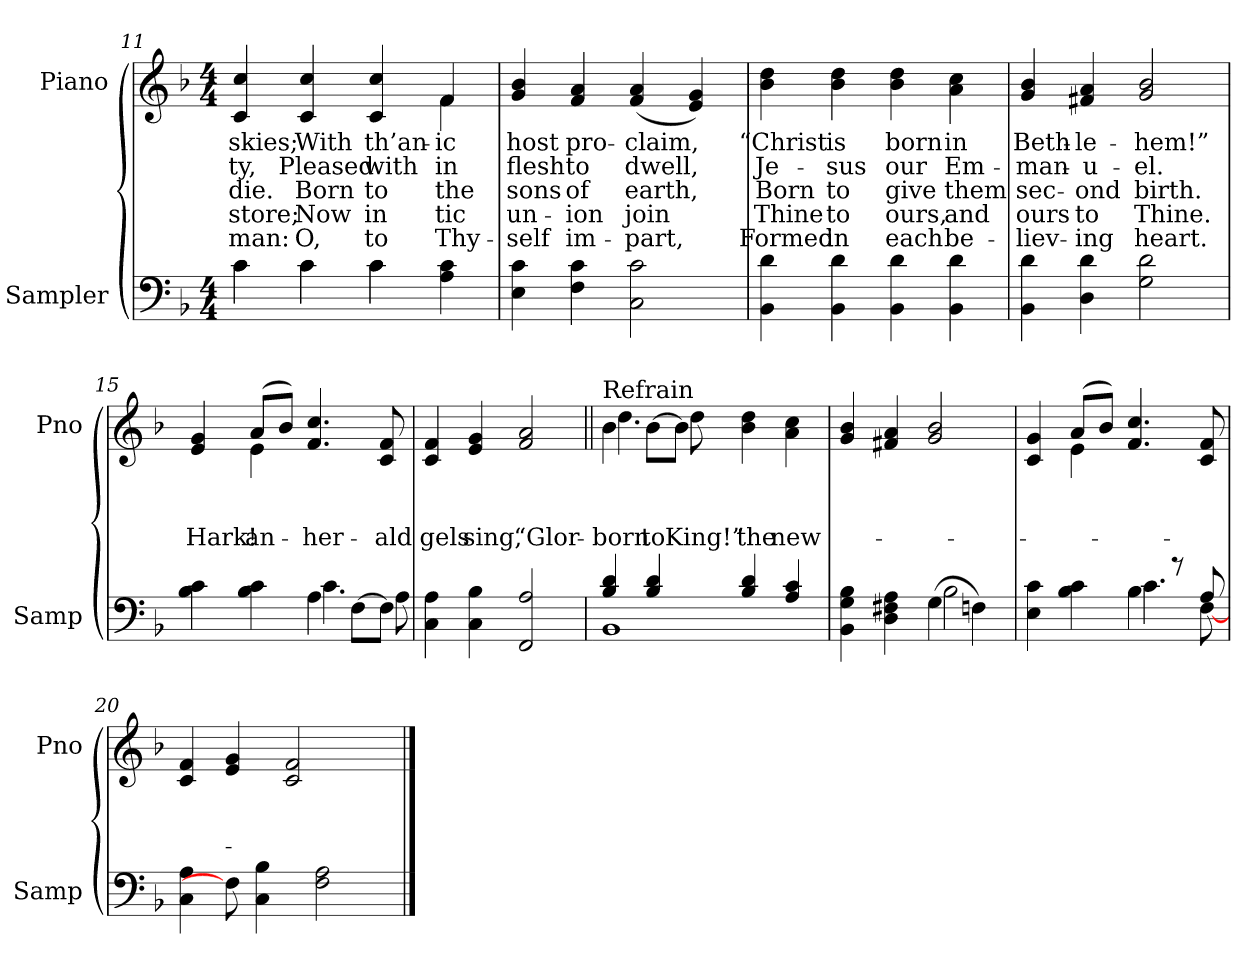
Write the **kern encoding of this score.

**kern	**kern	**text	**text	**text	**text	**text
*part2	*part1	*part1	*part1	*part1	*part1	*part1
*staff2	*staff1	*staff1	*staff1	*staff1	*staff1	*staff1
*I"Sampler	*I"Piano	*	*	*	*	*
*I'Samp	*I'Pno	*	*	*	*	*
*clefF4	*clefG2	*	*	*	*	*
*k[b-]	*k[b-]	*	*	*	*	*
*F:	*F:	*	*	*	*	*
*M4/4	*M4/4	*	*	*	*	*
=11	=11	=11	=11	=11	=11	=11
*^	*^	*	*	*	*	*
4c\	4c	4c/ 4cc/	2.ryy	skies;	-ty,	die.	-store;	man:
4c\	4c	4c/ 4cc/	.	With	Pleased	Born	Now	O,
4c\	4c	4c/ 4cc/	.	th’an-	with	to	in	to
4A\ 4c\	4ryy	4f/	4f	-ic	in	the	-tic	Thy-
*v	*v	*	*	*	*	*	*	*
*	*v	*v	*	*	*	*	*
=12	=12	=12	=12	=12	=12	=12
4E\ 4c\	4g/ 4b-/	host	flesh	sons	un-	-self
4F\ 4c\	4f/ 4a/	pro-	to	of	-ion	im-
2C\ 2c\	(4f/ 4a/	-claim,	dwell,	earth,	join	-part,
.	4e/ 4g/)	.	.	.	.	.
=13	=13	=13	=13	=13	=13	=13
4BB-\ 4d\	4b-\ 4dd\	“Christ	Je-	Born	Thine	Formed
4BB-\ 4d\	4b-\ 4dd\	is	-sus	to	to	in
4BB-\ 4d\	4b-\ 4dd\	born	our	give	ours,	each
4BB-\ 4d\	4a\ 4cc\	in	Em-	them	and	be-
=14	=14	=14	=14	=14	=14	=14
4BB-\ 4d\	4g/ 4b-/	Beth-	-man-	sec-	ours	-liev-
4D\ 4d\	4f#X/ 4a/	-le-	-u-	-ond	to	-ing
2G\ 2d\	2g/ 2b-/	-hem!”	-el.	birth.	Thine.	heart.
=15	=15	=15	=15	=15	=15	=15
*^	*^	*	*	*	*	*
4B-\ 4c\	2ryy	4e/ 4g/	4ryy	.	.	Hark!	.	.
4B-\ 4c\	.	(8a/L	4e	.	.	an-	.	.
.	.	8b-/J)	.	.	.	.	.	.
4A\	4.c	4.f/ 4.cc/	2ryy	.	.	her-	.	.
[8F\L	.	.	.	.	.	.	.	.
8F\J]	8A	8c/ 8f/	.	.	.	-ald	.	.
*v	*v	*	*	*	*	*	*	*
*	*v	*v	*	*	*	*	*
=16	=16	=16	=16	=16	=16	=16
4C\ 4A\	4c/ 4f/	.	.	-gels	.	.
4C\ 4B-\	4e/ 4g/	.	.	sing,	.	.
2FF/ 2A/	2f/ 2a/	.	.	“Glor-	.	.
=17	=17||	=17||	=17||	=17||	=17||	=17||
*^	*^	*	*	*	*	*
!	!	!LO:TX:t=Refrain	!	!	!	!	!	!
4B-/ 4d/	1BB-	4b-\	4.dd	.	.	-born	.	.
4B-/ 4d/	.	[8b-\L	.	.	.	to	.	.
.	.	8b-\J]	8dd	.	.	King!”	.	.
4B-/ 4d/	.	4b-\ 4dd\	2ryy	.	.	the	.	.
4A/ 4c/	.	4a\ 4cc\	.	.	.	new-	.	.
*	*	*v	*v	*	*	*	*	*
=18	=18	=18	=18	=18	=18	=18	=18
4BB-\ 4G\ 4B-\	2ryy	4g/ 4b-/	.	.	.	.	.
4D\ 4F#X\ 4A\	.	4f#X/ 4a/	.	.	.	.	.
(4G\	2B-	2g/ 2b-/	.	.	.	.	.
4Fn\)	.	.	.	.	.	.	.
=19	=19	=19	=19	=19	=19	=19	=19
*	*	*^	*	*	*	*	*
4E\ 4c\	2ryy	4c/ 4g/	4ryy	.	.	.	.	.
4B-\ 4c\	.	(8a/L	4e	.	.	.	.	.
.	.	8b-/J)	.	.	.	.	.	.
4B-\	4.c	4.f/ 4.cc/	2ryy	.	.	.	.	.
8r	.	.	.	.	.	.	.	.
8A/	[8F	8c/ 8f/	.	.	.	.	.	.
*v	*v	*	*	*	*	*	*	*
*	*v	*v	*	*	*	*	*
=20	=20	=20	=20	=20	=20	=20
4C\ 4A\	4c/ 4f/	.	.	.	.	.
8F]	4e/ 4g/	.	.	.	.	.
4C\ 4B-\	.	.	.	.	.	.
.	2c/ 2f/	.	.	.	.	.
2F\ 2A\	.	.	.	.	.	.
.	8ryy	.	.	.	.	.
==	==	==	==	==	==	==
*-	*-	*-	*-	*-	*-	*-
